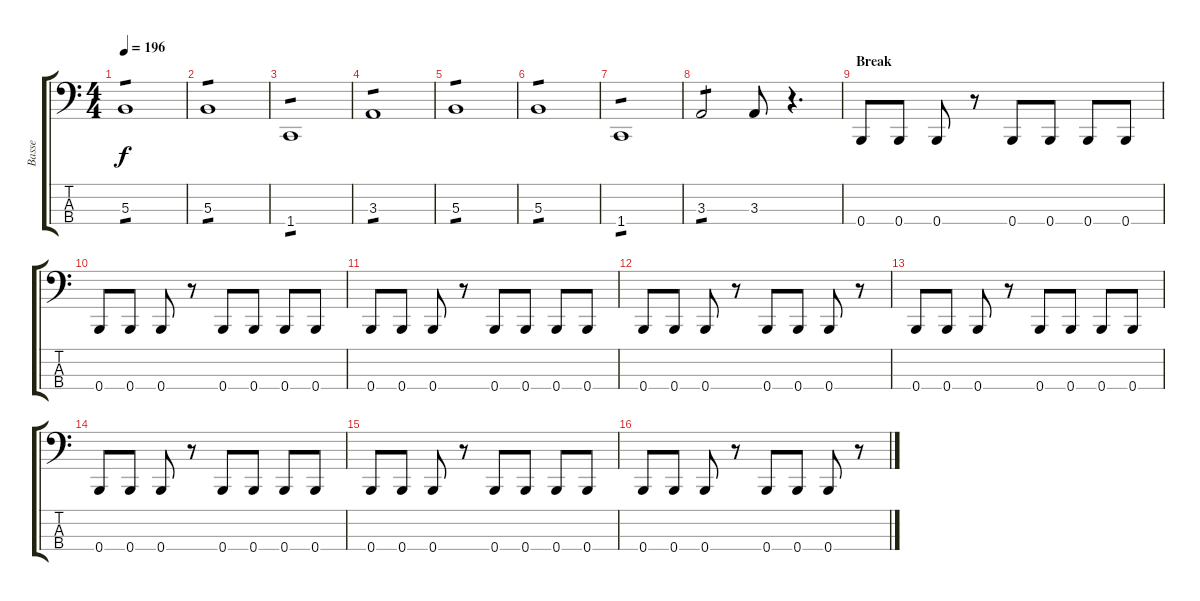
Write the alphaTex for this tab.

\track ("Basse" "Basse") {instrument electricbassfinger}
\staff {score tabs}
\tuning (E2 B1 Gb1 B0) {hide}
\ts (4 4)
\tempo 196
\clef f4
\ks c
5.3.1{tp 1 dy f} |
5.3.1{tp 1} |
1.4.1{tp 1} |
3.3.1{tp 1} |
5.3.1{tp 1} |
5.3.1{tp 1} |
1.4.1{tp 1} |
3.3.2{tp 1} 3.3.8 r.4{d} |
\section ("" "Break")
0.4.8 0.4.8 0.4.8 r.8 0.4.8 0.4.8 0.4.8 0.4.8 |
0.4.8 0.4.8 0.4.8 r.8 0.4.8 0.4.8 0.4.8 0.4.8 |
0.4.8 0.4.8 0.4.8 r.8 0.4.8 0.4.8 0.4.8 0.4.8 |
0.4.8 0.4.8 0.4.8 r.8 0.4.8 0.4.8 0.4.8 r.8 |
0.4.8 0.4.8 0.4.8 r.8 0.4.8 0.4.8 0.4.8 0.4.8 |
0.4.8 0.4.8 0.4.8 r.8 0.4.8 0.4.8 0.4.8 0.4.8 |
0.4.8 0.4.8 0.4.8 r.8 0.4.8 0.4.8 0.4.8 0.4.8 |
0.4.8 0.4.8 0.4.8 r.8 0.4.8 0.4.8 0.4.8 r.8
